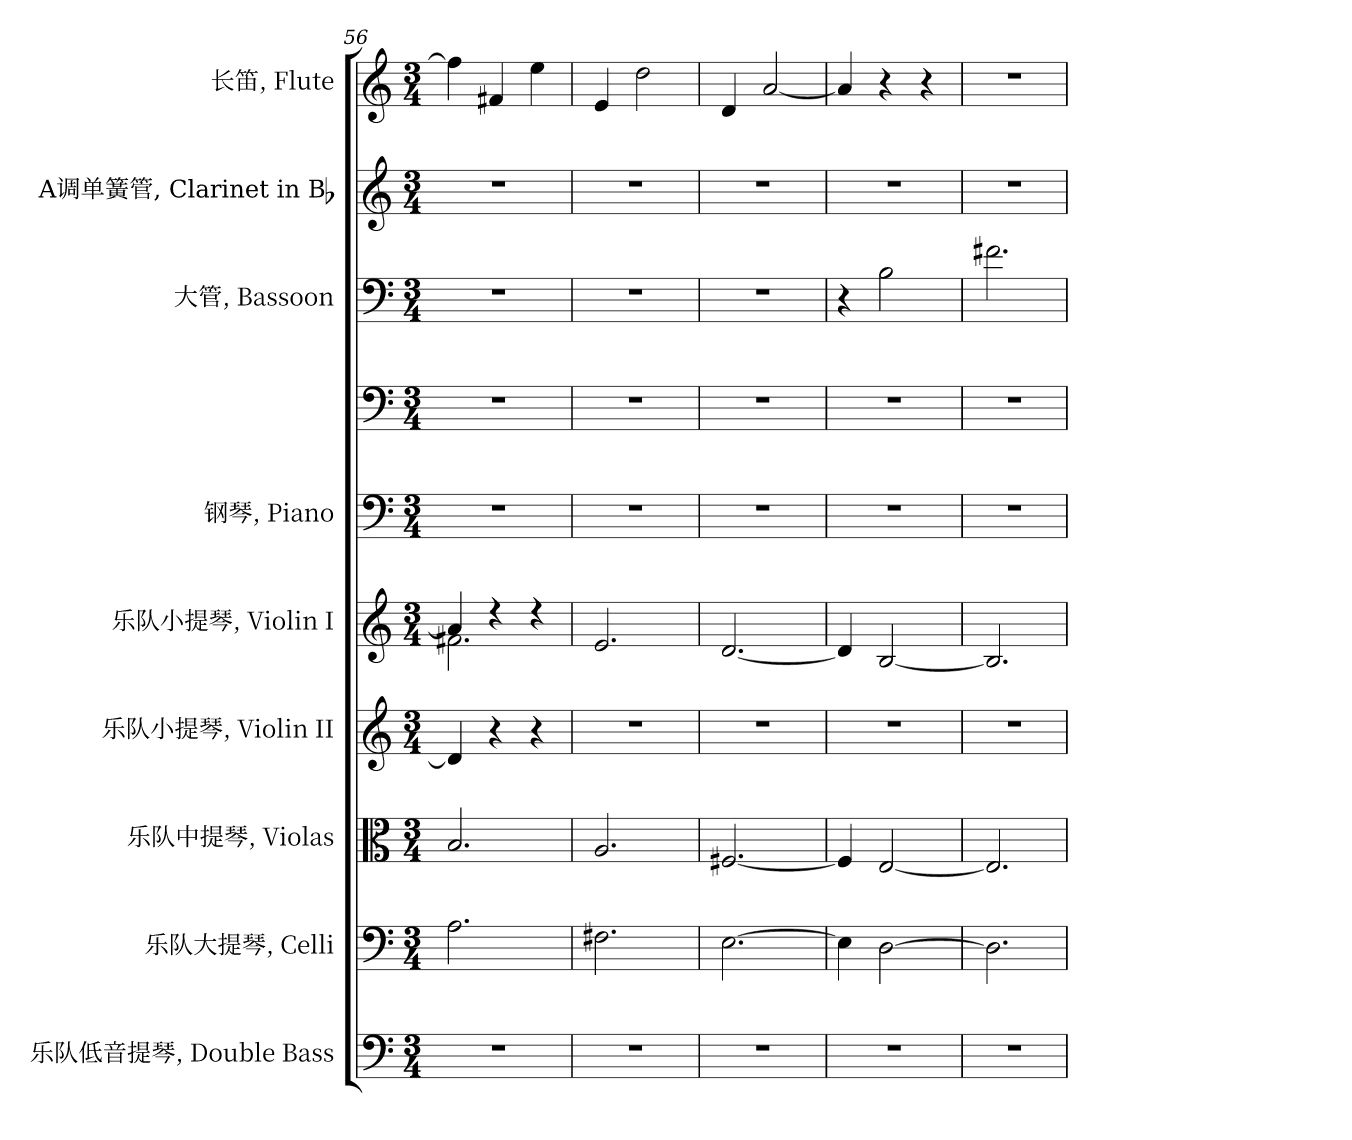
**kern	**kern	**kern	**kern	**kern	**kern	**kern	**kern	**kern	**kern
*part9	*part8	*part7	*part6	*part5	*part4	*part4	*part3	*part2	*part1
*staff10	*staff9	*staff8	*staff7	*staff6	*staff5	*staff4	*staff3	*staff2	*staff1
*I"乐队低音提琴, Double Bass	*I"乐队大提琴, Celli	*I"乐队中提琴, Violas	*I"乐队小提琴, Violin II	*I"乐队小提琴, Violin I	*I"钢琴, Piano	*	*I"大管, Bassoon	*I"A调单簧管, Clarinet in Bb	*I"长笛, Flute
*	*	*I'Vlas.	*	*	*I'Pno.	*	*I'Bsn.	*I'A Cl.	*I'Fl.
*clefF4	*clefF4	*clefC3	*clefG2	*clefG2	*clefF4	*clefF4	*clefF4	*clefG2	*clefG2
*ITrd7c12	*	*	*	*	*	*	*	*ITrd2c3	*
*k[]	*k[]	*k[]	*k[]	*k[]	*k[]	*k[]	*k[]	*k[f#c#g#]	*k[]
*M3/4	*M3/4	*M3/4	*M3/4	*M3/4	*M3/4	*M3/4	*M3/4	*M3/4	*M3/4
=56	=56	=56	=56	=56	=56	=56	=56	=56	=56
*	*	*	*	*^	*	*	*	*	*
2.r	2.A\	2.B/	4d/]	4a/]	2.f#X\	2.r	2.r	2.r	2.r	4ff#\]
.	.	.	4r	4r	.	.	.	.	.	4f#X/
.	.	.	4r	4r	.	.	.	.	.	4ee\
*	*	*	*	*v	*v	*	*	*	*	*
=57	=57	=57	=57	=57	=57	=57	=57	=57	=57
2.r	2.F#X\	2.A/	2.r	2.e/	2.r	2.r	2.r	2.r	4e/
.	.	.	.	.	.	.	.	.	2dd\
=58	=58	=58	=58	=58	=58	=58	=58	=58	=58
2.r	[2.E\	[2.F#X/	2.r	[2.d/	2.r	2.r	2.r	2.r	4d/
.	.	.	.	.	.	.	.	.	[2a/
=59	=59	=59	=59	=59	=59	=59	=59	=59	=59
2.r	4E\]	4F#/]	2.r	4d/]	2.r	2.r	4r	2.r	4a/]
.	[2D\	[2E/	.	[2B/	.	.	2B\	.	4r
.	.	.	.	.	.	.	.	.	4r
=60	=60	=60	=60	=60	=60	=60	=60	=60	=60
2.r	2.D\]	2.E/]	2.r	2.B/]	2.r	2.r	2.f#X\	2.r	2.r
=	=	=	=	=	=	=	=	=	=
*-	*-	*-	*-	*-	*-	*-	*-	*-	*-
